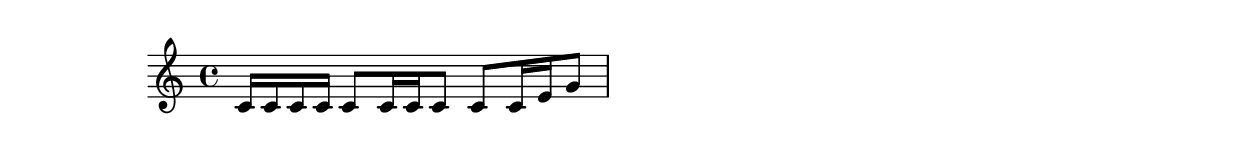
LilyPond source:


\version "2.3.17"

\header {

    texidoc = "In french style beaming, the stems do not go between beams."

}

\score { 
	 \relative c'
	 {
	     \override Stem  #'french-beaming = ##t
	     c16[ c c c]
	     c8[ c16 c16 c8]
	     c8[ c16 e16 g8]
	 }

    \paper { raggedright= ##t }

     }


